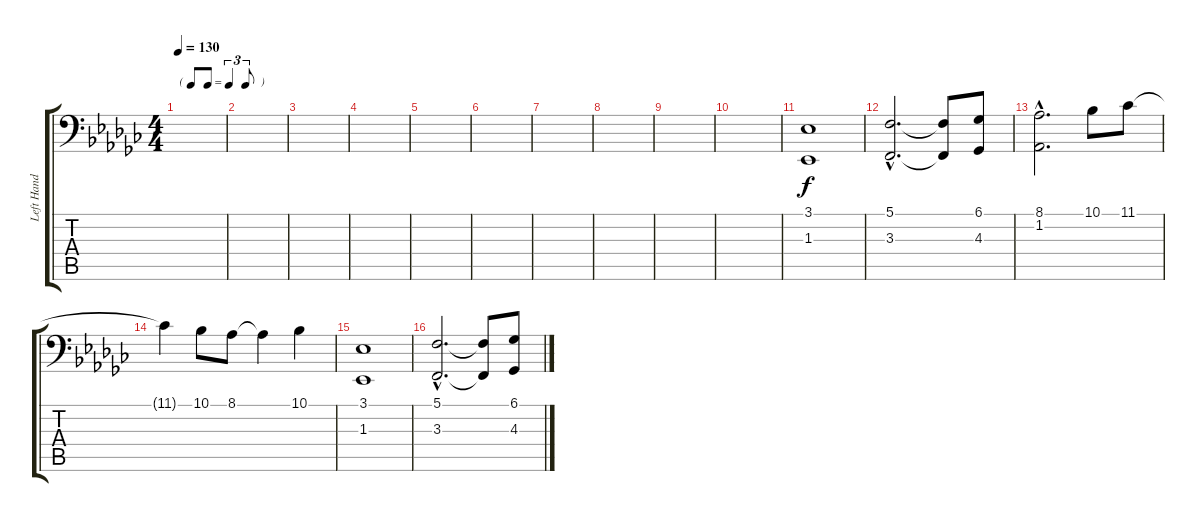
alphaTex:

\track ("Left Hand" "Left Hand") {instrument acousticgrandpiano}
\staff {score tabs}
\tuning (C3 G2 D2 A1 E1 B0) {hide}
\ts (4 4)
\tf triplet8th
\tempo 130
\clef f4
\ks gb
|
|
|
|
|
|
|
|
|
|
(3.1 1.3).1 |
(5.1{hac} 3.3{hac}).2{d} (5.1{t} 3.3{t}).8 (6.1 4.3).8 |
(8.1{hac} 1.2{hac}).2{d} 10.1.8 11.1.8 |
11.1{t}.4 10.1.8 8.1.8 8.1{t}.4 10.1.4 |
(3.1 1.3).1 |
(5.1{hac} 3.3{hac}).2{d} (5.1{t} 3.3{t}).8 (6.1 4.3).8
